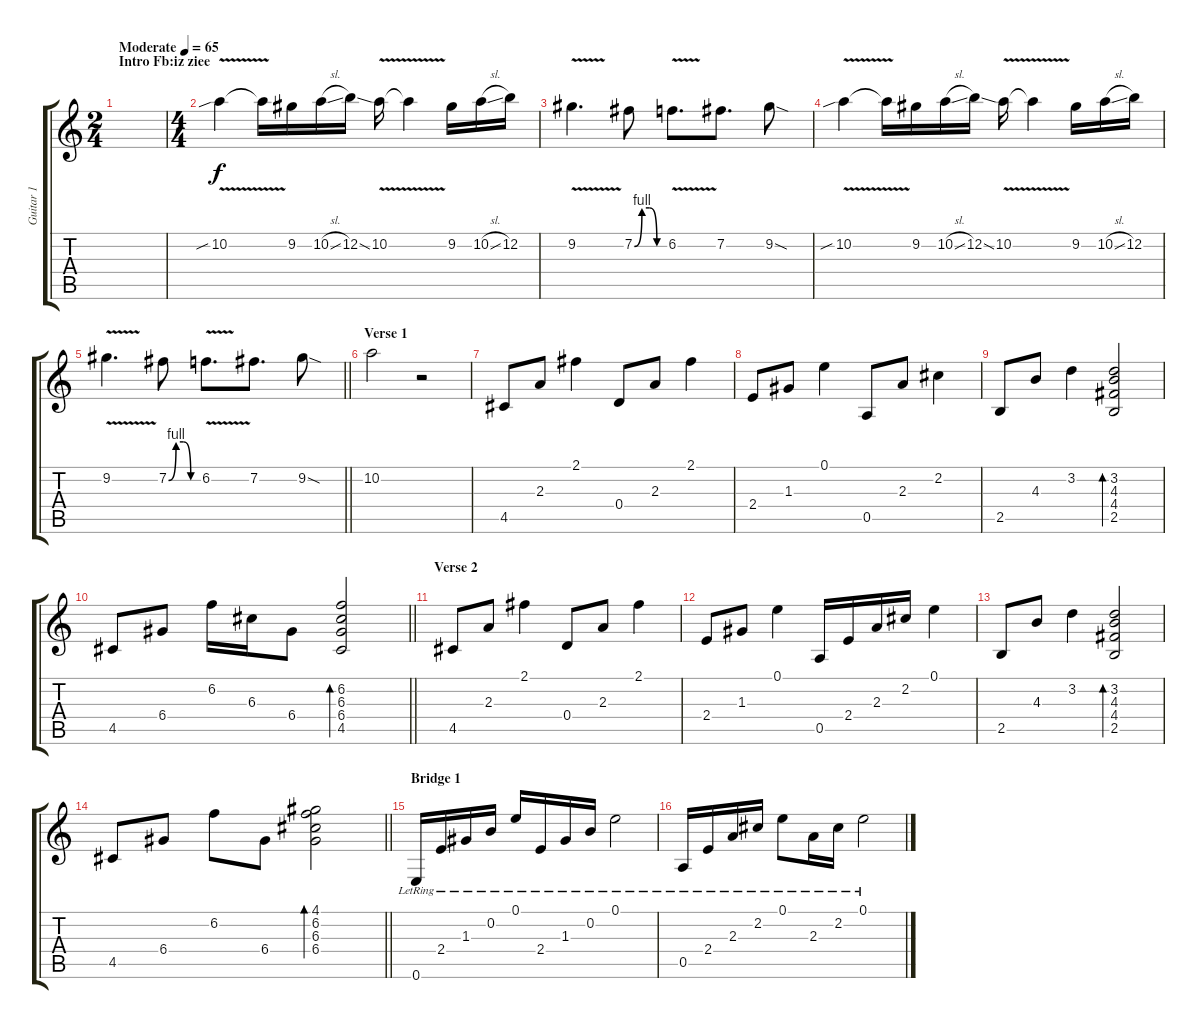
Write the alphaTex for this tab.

\track ("Guitar 1" "Guitar 1") {instrument overdrivenguitar}
\staff {score tabs}
\tuning (E4 B3 G3 D3 A2 E2) {hide}
\ts (2 4)
\section ("" "Intro Fb:iz ziee")
\tempo (65 "Moderate")
\clef g2
\ks c
|
\ts (4 4)
10.2{v sib}.4 10.2{t}.16 9.2.16 10.2{sl}.16 12.2{ss}.16 10.2{v}.16 10.2{t}.4 9.2.16 10.2{sl}.16 12.2.16 |
9.2{v}.4{d} 7.2{be (custom 0 0 15 4 30 4 45 0 60 0)}.8 6.2{v}.8{d} 7.2.8{d} 9.2{sod}.8 |
10.2{v sib}.4 10.2{t}.16 9.2.16 10.2{sl}.16 12.2{ss}.16 10.2{v}.16 10.2{t}.4 9.2.16 10.2{sl}.16 12.2.16 |
\barLineRight lightlight
9.2{v}.4{d} 7.2{be (custom 0 0 15 4 30 4 45 0 60 0)}.8 6.2{v}.8{d} 7.2.8{d} 9.2{sod}.8 |
\section ("" "Verse 1")
10.2.2 r.2 |
4.5.8{balance 13 instrument acousticguitarsteel} 2.3.8 2.1.4 0.4.8 2.3.8 2.1.4 |
2.4.8 1.3.8 0.1.4 0.5.8 2.3.8 2.2.4 |
2.5.8 4.3.8 3.2.4 (3.2 4.3 4.4 2.5).2{bd 60} |
\barLineRight lightlight
4.5.8 6.4.8 6.2.16 6.3.16 6.4.8 (6.2 6.3 6.4 4.5).2{bd 60} |
\section ("" "Verse 2")
4.5.8 2.3.8 2.1.4 0.4.8 2.3.8 2.1.4 |
2.4.8 1.3.8 0.1.4 0.5.16 2.4.16 2.3.16 2.2.16 0.1.4 |
2.5.8 4.3.8 3.2.4 (3.2 4.3 4.4 2.5).2{bd 60} |
\barLineRight lightlight
4.5.8 6.4.8 6.2.8 6.4.8 (4.1 6.2 6.3 6.4).2{bd 60} |
\section ("" "Bridge 1")
0.6{lr}.16 2.4{lr}.16 1.3{lr}.16 0.2{lr}.16 0.1{lr}.16 2.4{lr}.16 1.3{lr}.16 0.2{lr}.16 0.1{lr}.2 |
0.5{lr}.16 2.4{lr}.16 2.3{lr}.16 2.2{lr}.16 0.1{lr}.8 2.3{lr}.16 2.2{lr}.16 0.1{lr}.2
